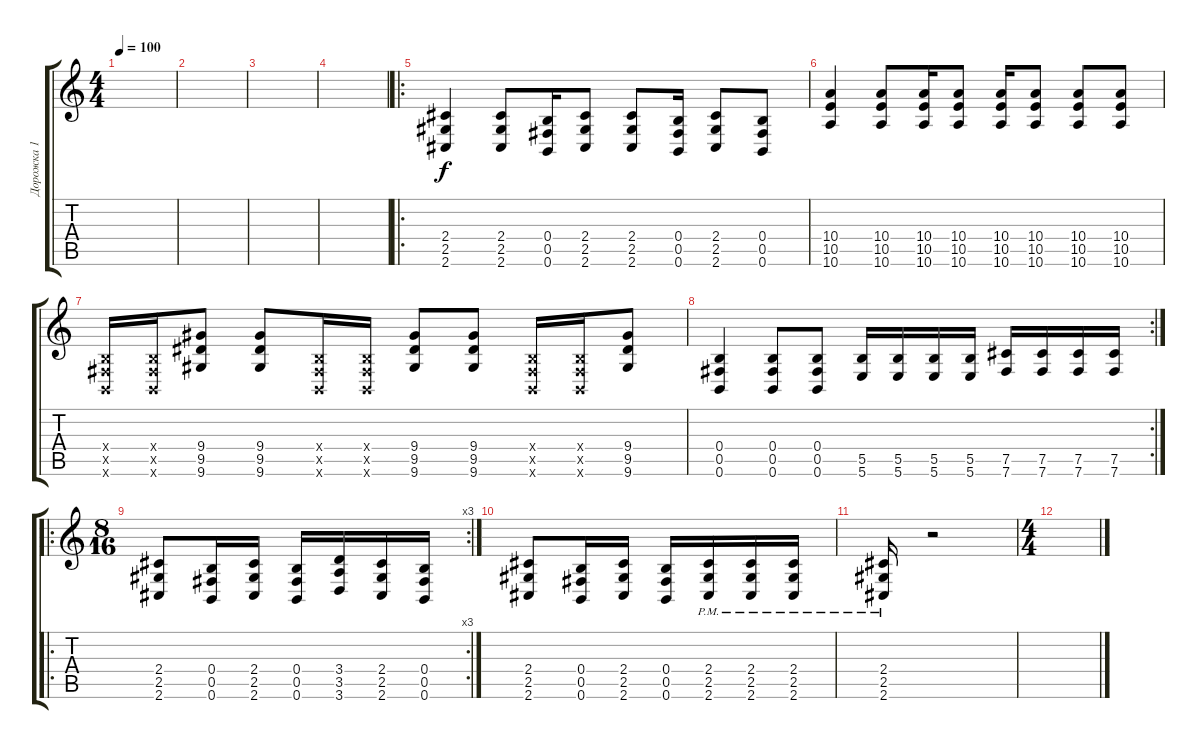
\track ("Дорожка 1" "Дорожка 1") {instrument distortionguitar}
\staff {score tabs}
\tuning (Db4 Ab3 E3 B2 Gb2 B1) {hide}
\ts (4 4)
\tempo 100
\clef g2
\ks c
|
|
|
|
\ro
(2.4 2.5 2.6).4 (2.4 2.5 2.6).8 (0.4 0.5 0.6).16 (2.4 2.5 2.6).8 (2.4 2.5 2.6).8 (0.4 0.5 0.6).16 (2.4 2.5 2.6).8 (0.4 0.5 0.6).8 |
(10.4 10.5 10.6).4 (10.4 10.5 10.6).8 (10.4 10.5 10.6).16 (10.4 10.5 10.6).8 (10.4 10.5 10.6).16 (10.4 10.5 10.6).8 (10.4 10.5 10.6).8 (10.4 10.5 10.6).8 |
(0.4{x} 0.5{x} 0.6{x}).16 (0.4{x} 0.5{x} 0.6{x}).16 (9.4 9.5 9.6).8 (9.4 9.5 9.6).8 (0.4{x} 0.5{x} 0.6{x}).16 (0.4{x} 0.5{x} 0.6{x}).16 (9.4 9.5 9.6).8 (9.4 9.5 9.6).8 (0.4{x} 0.5{x} 0.6{x}).16 (0.4{x} 0.5{x} 0.6{x}).16 (9.4 9.5 9.6).8 |
\rc 2
(0.4 0.5 0.6).4 (0.4 0.5 0.6).8 (0.4 0.5 0.6).8 (5.5 5.6).16 (5.5 5.6).16 (5.5 5.6).16 (5.5 5.6).16 (7.5 7.6).16 (7.5 7.6).16 (7.5 7.6).16 (7.5 7.6).16 |
\ro
\rc 3
\ts (8 16)
(2.4 2.5 2.6).8 (0.4 0.5 0.6).16 (2.4 2.5 2.6).16 (0.4 0.5 0.6).16 (3.4 3.5 3.6).16 (2.4 2.5 2.6).16 (0.4 0.5 0.6).16 |
(2.4 2.5 2.6).8 (0.4 0.5 0.6).16 (2.4 2.5 2.6).16 (0.4 0.5 0.6).16 (2.4 2.5{pm} 2.6).16 (2.4 2.5{pm} 2.6).16 (2.4 2.5{pm} 2.6).16 |
(2.4 2.5{pm} 2.6).16 r.2 |
\ts (4 4)
